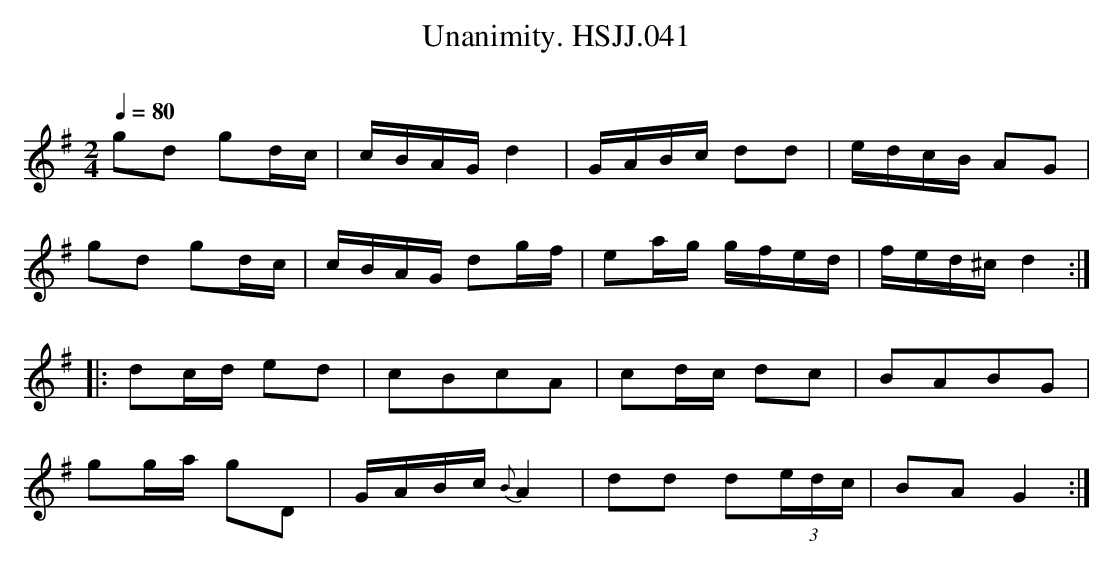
X:1
T:Unanimity. HSJJ.041
M:2/4
L:1/16
Q:1/4=80
O:
K:G
g2d2 g2dc|cBAGd4|GABc d2d2|edcB A2G2|
g2d2 g2dc|cBAG d2gf|e2ag gfed|fed^cd4:|
|:d2cd e2d2|c2B2c2A2|c2dc d2c2|B2A2B2G2|
g2ga g2D2|GABc {B}A4|d2d2 d2(3edc|B2A2G4:|
